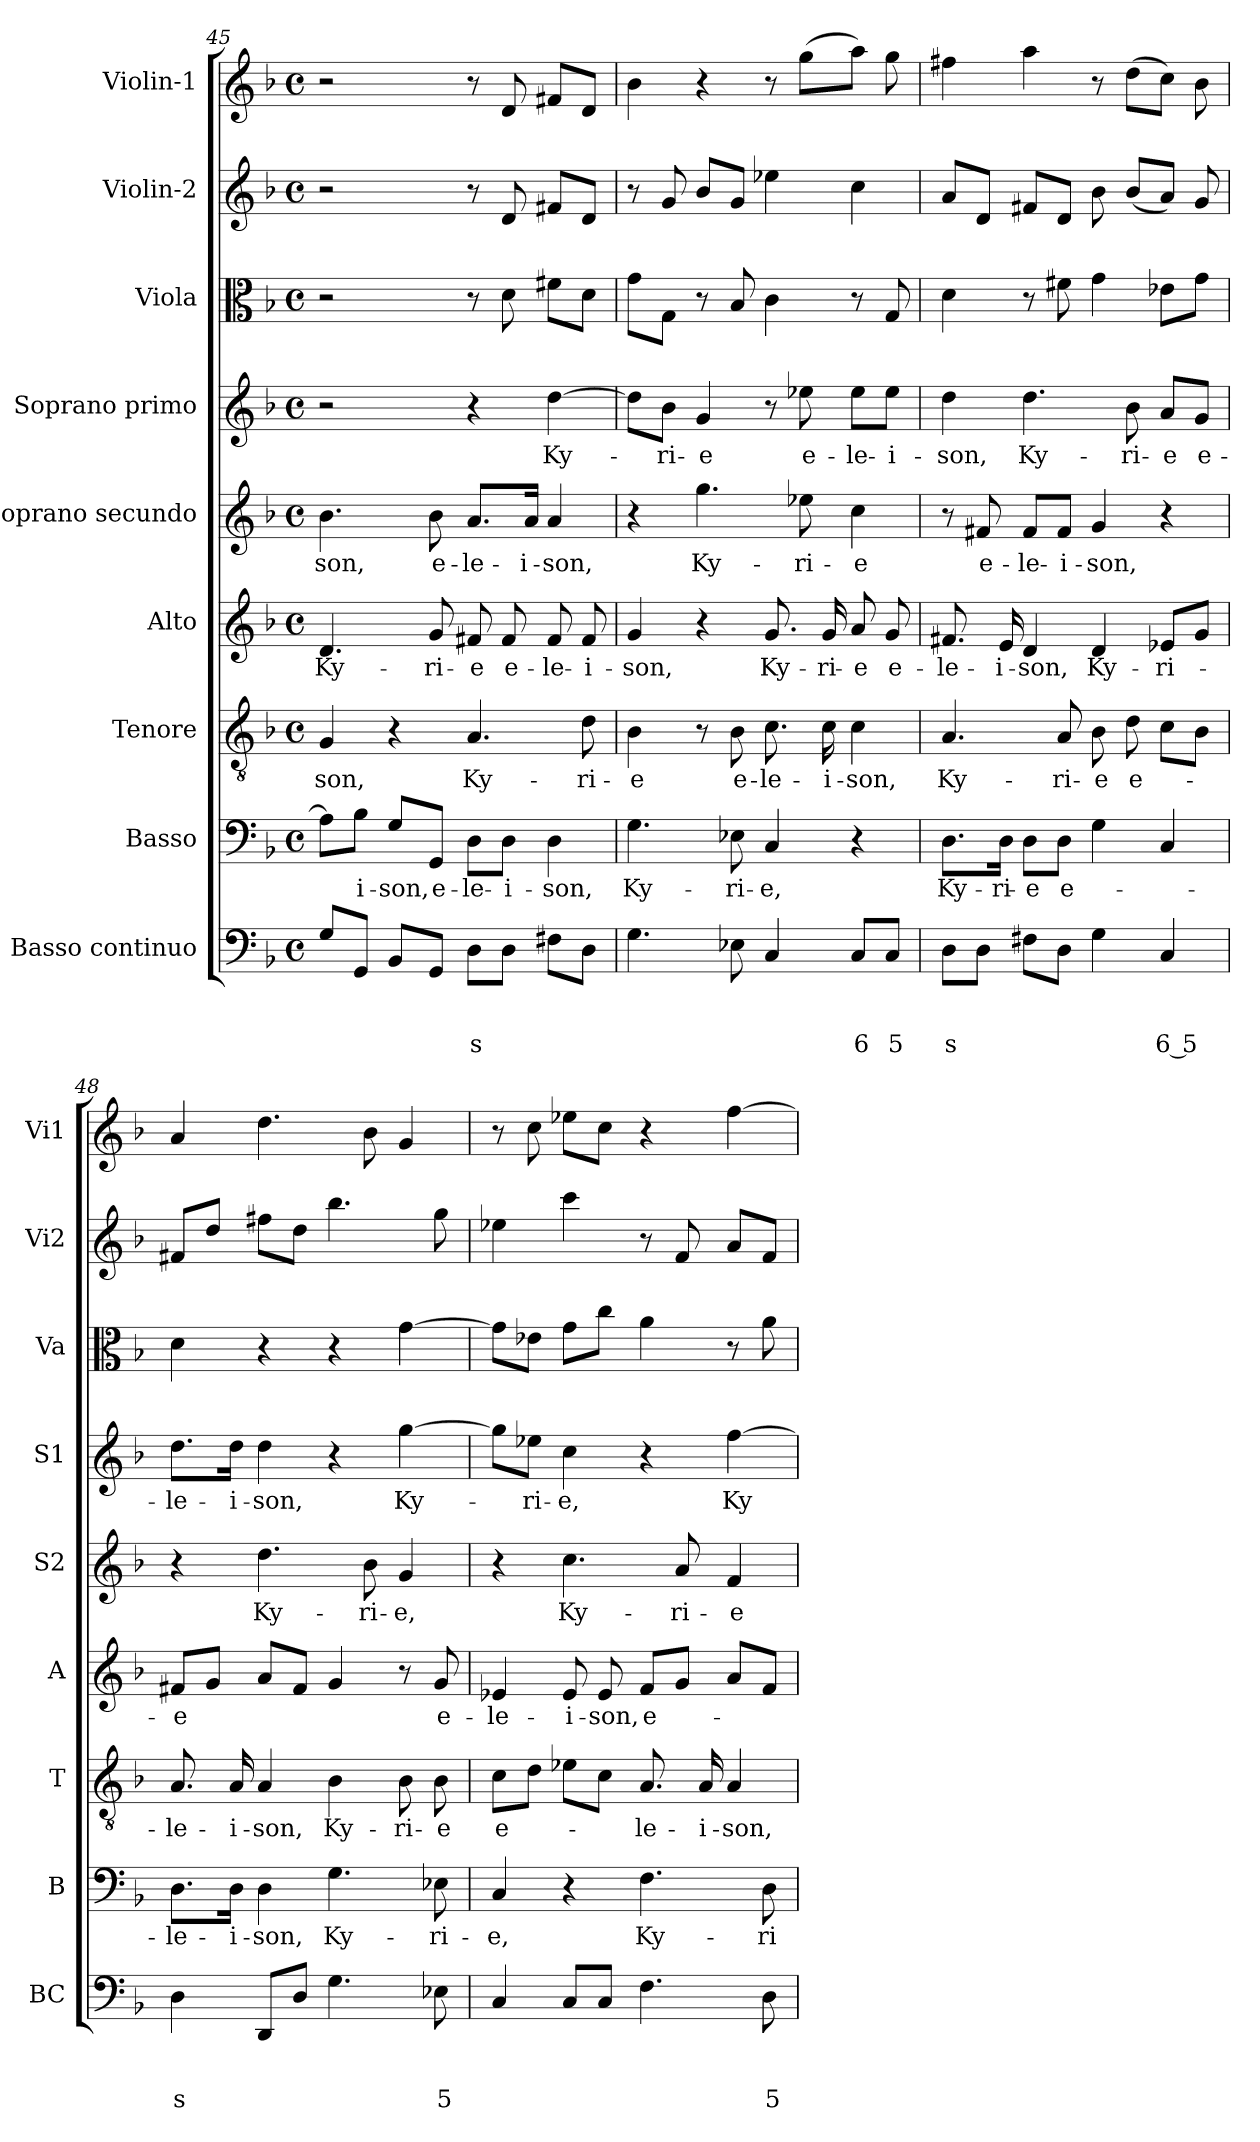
**kern	**text	**text	**text	**kern	**text	**kern	**text	**kern	**text	**kern	**text	**kern	**text	**kern	**kern	**kern
*part9	*part9	*part9	*part9	*part8	*part8	*part7	*part7	*part6	*part6	*part5	*part5	*part4	*part4	*part3	*part2	*part1
*staff9	*staff9	*staff9	*staff9	*staff8	*staff8	*staff7	*staff7	*staff6	*staff6	*staff5	*staff5	*staff4	*staff4	*staff3	*staff2	*staff1
*I"Basso continuo	*	*	*	*I"Basso	*	*I"Tenore	*	*I"Alto	*	*I"Soprano secundo	*	*I"Soprano primo	*	*I"Viola	*I"Violin-2	*I"Violin-1
*I'BC	*	*	*	*I'B	*	*I'T	*	*I'A	*	*I'S2	*	*I'S1	*	*I'Va	*I'Vi2	*I'Vi1
*clefF4	*	*	*	*clefF4	*	*clefGv2	*	*clefG2	*	*clefG2	*	*clefG2	*	*clefC3	*clefG2	*clefG2
*k[b-]	*	*	*	*k[b-]	*	*k[b-]	*	*k[b-]	*	*k[b-]	*	*k[b-]	*	*k[b-]	*k[b-]	*k[b-]
*F:	*	*	*	*F:	*	*F:	*	*F:	*	*F:	*	*F:	*	*F:	*F:	*F:
*M4/4	*	*	*	*M4/4	*	*M4/4	*	*M4/4	*	*M4/4	*	*M4/4	*	*M4/4	*M4/4	*M4/4
*met(c)	*	*	*	*met(c)	*	*met(c)	*	*met(c)	*	*met(c)	*	*met(c)	*	*met(c)	*met(c)	*met(c)
=45	=45	=45	=45	=45	=45	=45	=45	=45	=45	=45	=45	=45	=45	=45	=45	=45
!	!	!	!	!	!	!	!LO:LY:b	!	!LO:LY:b	!	!LO:LY:b	!	!	!	!	!
8G/L	.	.	.	8A\L]	.	4G/	-son,	4.d/	Ky-	4.b-\	-son,	2r	.	2r	2r	2r
!	!	!	!	!	!LO:LY:b	!	!	!	!	!	!	!	!	!	!	!
8GG/J	.	.	.	8B-\J	-i-	.	.	.	.	.	.	.	.	.	.	.
!	!	!	!	!	!LO:LY:b	!	!	!	!	!	!	!	!	!	!	!
8BB-/L	.	.	.	8G/L	-son,	4r	.	.	.	.	.	.	.	.	.	.
!	!	!	!	!	!LO:LY:b	!	!	!	!LO:LY:b	!	!LO:LY:b	!	!	!	!	!
8GG/J	.	.	.	8GG/J	e-	.	.	8g/	-ri-	8b-\	e-	.	.	.	.	.
!	!	!	!LO:LY:b	!	!LO:LY:b	!	!LO:LY:b	!	!LO:LY:b	!	!LO:LY:b	!	!	!	!	!
8D\L	.	.	s	8D\L	-le-	4.A/	Ky-	8f#X/	-e	8.a/L	-le-	4r	.	8r	8r	8r
!	!	!	!	!	!LO:LY:b	!	!	!	!LO:LY:b	!	!	!	!	!	!	!
8D\J	.	.	.	8D\J	-i-	.	.	8f#/	e-	.	.	.	.	8d\	8d/	8d/
!	!	!	!	!	!	!	!	!	!	!	!LO:LY:b	!	!	!	!	!
.	.	.	.	.	.	.	.	.	.	16a/Jk	-i-	.	.	.	.	.
!	!	!	!	!	!LO:LY:b	!	!	!	!LO:LY:b	!	!LO:LY:b	!	!LO:LY:b	!	!	!
8F#X\L	.	.	.	4D\	-son,	.	.	8f#/	-le-	4a/	-son,	[4dd\	Ky-	8f#X\L	8f#X/L	8f#X/L
!	!	!	!	!	!	!	!LO:LY:b	!	!LO:LY:b	!	!	!	!	!	!	!
8D\J	.	.	.	.	.	8d\	-ri-	8f#/	-i-	.	.	.	.	8d\J	8d/J	8d/J
=46	=46	=46	=46	=46	=46	=46	=46	=46	=46	=46	=46	=46	=46	=46	=46	=46
!	!	!	!	!	!LO:LY:b	!	!LO:LY:b	!	!LO:LY:b	!	!	!	!	!	!	!
4.G\	.	.	.	4.G\	Ky-	4B-\	-e	4g/	-son,	4r	.	8dd\L]	.	8g\L	8r	4b-\
!	!	!	!	!	!	!	!	!	!	!	!	!	!LO:LY:b	!	!	!
.	.	.	.	.	.	.	.	.	.	.	.	8b-\J	-ri-	8G\J	8g/	.
!	!	!	!	!	!	!	!	!	!	!	!LO:LY:b	!	!LO:LY:b	!	!	!
.	.	.	.	.	.	8r	.	4r	.	4.gg\	Ky-	4g/	-e	8r	8b-/L	4r
!	!	!	!	!	!LO:LY:b	!	!LO:LY:b	!	!	!	!	!	!	!	!	!
8E-X\	.	.	.	8E-X\	-ri-	8B-\	e-	.	.	.	.	.	.	8B-/	8g/J	.
!	!	!	!	!	!LO:LY:b	!	!LO:LY:b	!	!LO:LY:b	!	!	!	!	!	!	!
4C/	.	.	.	4C/	-e,	8.c\	-le-	8.g/	Ky-	.	.	8r	.	4c\	4ee-X\	8r
!	!	!	!	!	!	!	!	!	!	!	!LO:LY:b	!	!LO:LY:b	!	!	!
.	.	.	.	.	.	.	.	.	.	8ee-X\	-ri-	8ee-X\	e-	.	.	(>8gg\L
!	!	!	!	!	!	!	!LO:LY:b	!	!LO:LY:b	!	!	!	!	!	!	!
.	.	.	.	.	.	16c\	-i-	16g/	-ri-	.	.	.	.	.	.	.
!	!	!	!LO:LY:b	!	!	!	!LO:LY:b	!	!LO:LY:b	!	!LO:LY:b	!	!LO:LY:b	!	!	!
8C/L	.	.	6	4r	.	4c\	-son,	8a/	-e	4cc\	-e	8ee-\L	-le-	8r	4cc\	8aa\J)
!	!	!	!LO:LY:b	!	!	!	!	!	!LO:LY:b	!	!	!	!LO:LY:b	!	!	!
8C/J	.	.	5	.	.	.	.	8g/	e-	.	.	8ee-\J	-i-	8G/	.	8gg\
=47	=47	=47	=47	=47	=47	=47	=47	=47	=47	=47	=47	=47	=47	=47	=47	=47
!	!	!	!LO:LY:b	!	!LO:LY:b	!	!LO:LY:b	!	!LO:LY:b	!	!	!	!LO:LY:b	!	!	!
8D\L	.	.	s	8.D\L	Ky-	4.A/	Ky-	8.f#X/	-le-	8r	.	4dd\	-son,	4d\	8a/L	4ff#X\
!	!	!	!	!	!	!	!	!	!	!	!LO:LY:b	!	!	!	!	!
8D\J	.	.	.	.	.	.	.	.	.	8f#X/	e-	.	.	.	8d/J	.
!	!	!	!	!	!LO:LY:b	!	!	!	!LO:LY:b	!	!	!	!	!	!	!
.	.	.	.	16D\Jk	-ri-	.	.	16e/	-i-	.	.	.	.	.	.	.
!	!	!	!	!	!LO:LY:b	!	!	!	!LO:LY:b	!	!LO:LY:b	!	!LO:LY:b	!	!	!
8F#X\L	.	.	.	8D\L	-e	.	.	4d/	-son,	8f#/L	-le-	4.dd\	Ky-	8r	8f#X/L	4aa\
!	!	!	!	!	!LO:LY:b	!	!LO:LY:b	!	!	!	!LO:LY:b	!	!	!	!	!
8D\J	.	.	.	8D\J	e-	8A/	-ri-	.	.	8f#/J	-i-	.	.	8f#X\	8d/J	.
!	!	!	!	!	!	!	!LO:LY:b	!	!LO:LY:b	!	!LO:LY:b	!	!	!	!	!
4G\	.	.	.	4G\	.	8B-\	-e	4d/	Ky-	4g/	-son,	.	.	4g\	8b-\	8r
!	!	!	!	!	!	!	!LO:LY:b	!	!	!	!	!	!LO:LY:b	!	!	!
.	.	.	.	.	.	8d\	e-	.	.	.	.	8b-\	-ri-	.	(<8b-/L	(>8dd\L
!	!	!	!LO:LY:b	!	!	!	!	!	!LO:LY:b	!	!	!	!LO:LY:b	!	!	!
4C/	.	.	6 5	4C/	.	8c\L	.	8e-X/L	-ri-	4r	.	8a/L	-e	8e-X\L	8a/J)	8cc\J)
!	!	!	!	!	!	!	!	!	!	!	!	!	!LO:LY:b	!	!	!
.	.	.	.	.	.	8B-\J	.	8g/J	.	.	.	8g/J	e-	8g\J	8g/	8b-\
!!LO:PB:g=z
=48	=48	=48	=48	=48	=48	=48	=48	=48	=48	=48	=48	=48	=48	=48	=48	=48
!	!	!	!LO:LY:b	!	!LO:LY:b	!	!LO:LY:b	!	!LO:LY:b	!	!	!	!LO:LY:b	!	!	!
4D\	.	.	s	8.D\L	-le-	8.A/	-le-	8f#X/L	-e	4r	.	8.dd\L	-le-	4d\	8f#X/L	4a/
.	.	.	.	.	.	.	.	8g/J	.	.	.	.	.	.	8dd/J	.
!	!	!	!	!	!LO:LY:b	!	!LO:LY:b	!	!	!	!	!	!LO:LY:b	!	!	!
.	.	.	.	16D\Jk	-i-	16A/	-i-	.	.	.	.	16dd\Jk	-i-	.	.	.
!	!	!	!	!	!LO:LY:b	!	!LO:LY:b	!	!	!	!LO:LY:b	!	!LO:LY:b	!	!	!
8DD/L	.	.	.	4D\	-son,	4A/	-son,	8a/L	.	4.dd\	Ky-	4dd\	-son,	4r	8ff#X\L	4.dd\
8D/J	.	.	.	.	.	.	.	8f#/J	.	.	.	.	.	.	8dd\J	.
!	!	!	!	!	!LO:LY:b	!	!LO:LY:b	!	!	!	!	!	!	!	!	!
4.G\	.	.	.	4.G\	Ky-	4B-\	Ky-	4g/	.	.	.	4r	.	4r	4.bb-\	.
!	!	!	!	!	!	!	!	!	!	!	!LO:LY:b	!	!	!	!	!
.	.	.	.	.	.	.	.	.	.	8b-\	-ri-	.	.	.	.	8b-\
!	!	!	!	!	!	!	!LO:LY:b	!	!	!	!LO:LY:b	!	!LO:LY:b	!	!	!
.	.	.	.	.	.	8B-\	-ri-	8r	.	4g/	-e,	[4gg\	Ky-	[4g\	.	4g/
!	!	!	!LO:LY:b	!	!LO:LY:b	!	!LO:LY:b	!	!LO:LY:b	!	!	!	!	!	!	!
8E-X\	.	.	5	8E-X\	-ri-	8B-\	-e	8g/	e-	.	.	.	.	.	8gg\	.
=49	=49	=49	=49	=49	=49	=49	=49	=49	=49	=49	=49	=49	=49	=49	=49	=49
!	!	!	!	!	!LO:LY:b	!	!LO:LY:b	!	!LO:LY:b	!	!	!	!	!	!	!
4C/	.	.	.	4C/	-e,	8c\L	e-	4e-X/	-le-	4r	.	8gg\L]	.	8g\L]	4ee-X\	8r
!	!	!	!	!	!	!	!	!	!	!	!	!	!LO:LY:b	!	!	!
.	.	.	.	.	.	8d\J	.	.	.	.	.	8ee-X\J	-ri-	8e-X\J	.	8cc\
!	!	!	!	!	!	!	!	!	!LO:LY:b	!	!LO:LY:b	!	!LO:LY:b	!	!	!
8C/L	.	.	.	4r	.	8e-X\L	.	8e-/	-i-	4.cc\	Ky-	4cc\	-e,	8g\L	4ccc\	8ee-X\L
!	!	!	!	!	!	!	!	!	!LO:LY:b	!	!	!	!	!	!	!
8C/J	.	.	.	.	.	8c\J	.	8e-/	-son,	.	.	.	.	8cc\J	.	8cc\J
!	!	!	!	!	!LO:LY:b	!	!LO:LY:b	!	!LO:LY:b	!	!	!	!	!	!	!
4.F\	.	.	.	4.F\	Ky-	8.A/	-le-	8f/L	e-	.	.	4r	.	4a\	8r	4r
!	!	!	!	!	!	!	!	!	!	!	!LO:LY:b	!	!	!	!	!
.	.	.	.	.	.	.	.	8g/J	.	8a/	-ri-	.	.	.	8f/	.
!	!	!	!	!	!	!	!LO:LY:b	!	!	!	!	!	!	!	!	!
.	.	.	.	.	.	16A/	-i-	.	.	.	.	.	.	.	.	.
!	!	!	!	!	!	!	!LO:LY:b	!	!	!	!LO:LY:b	!	!LO:LY:b	!	!	!
.	.	.	.	.	.	4A/	-son,	8a/L	.	4f/	-e	[4ff\	Ky-	8r	8a/L	[4ff\
!	!	!	!LO:LY:b	!	!LO:LY:b	!	!	!	!	!	!	!	!	!	!	!
8D\	.	.	5	8D\	-ri-	.	.	8f/J	.	.	.	.	.	8a\	8f/J	.
=	=	=	=	=	=	=	=	=	=	=	=	=	=	=	=	=
*-	*-	*-	*-	*-	*-	*-	*-	*-	*-	*-	*-	*-	*-	*-	*-	*-
